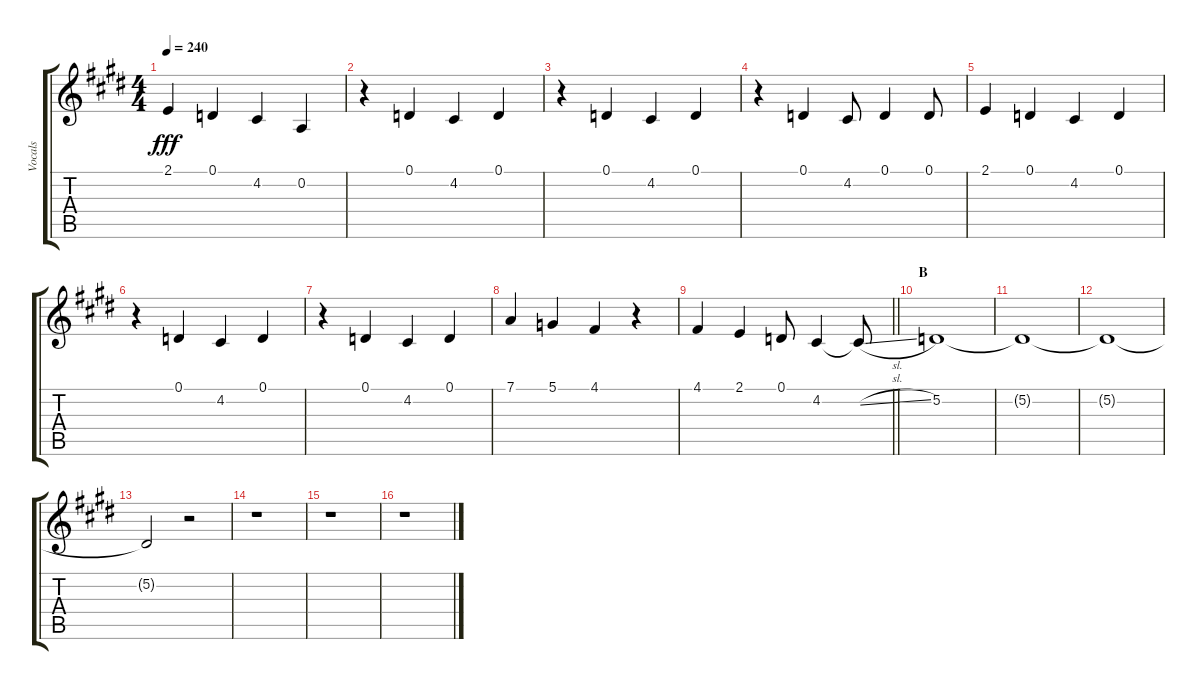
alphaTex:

\track ("Vocals" "Vocals") {instrument voiceoohs}
\staff {score tabs}
\tuning (D4 A3 F3 C3 G2 D2) {hide}
\ts (4 4)
\tempo 240
\clef g2
\ks e
2.1.4{dy fff} 0.1.4 4.2.4 0.2.4 |
r.4 0.1.4 4.2.4 0.1.4 |
r.4 0.1.4 4.2.4 0.1.4 |
r.4 0.1.4 4.2.8 0.1.4 0.1.8 |
2.1.4 0.1.4 4.2.4 0.1.4 |
r.4 0.1.4 4.2.4 0.1.4 |
r.4 0.1.4 4.2.4 0.1.4 |
7.1.4 5.1.4 4.1.4 r.4 |
\barLineRight lightlight
4.1.4 2.1.4 0.1.8 4.2.4 4.2{sl t}.8 |
\section ("" "B")
5.2.1 |
5.2{t}.1 |
5.2{t}.1 |
5.2{t}.2 r.2 |
r.1 |
r.1 |
r.1
